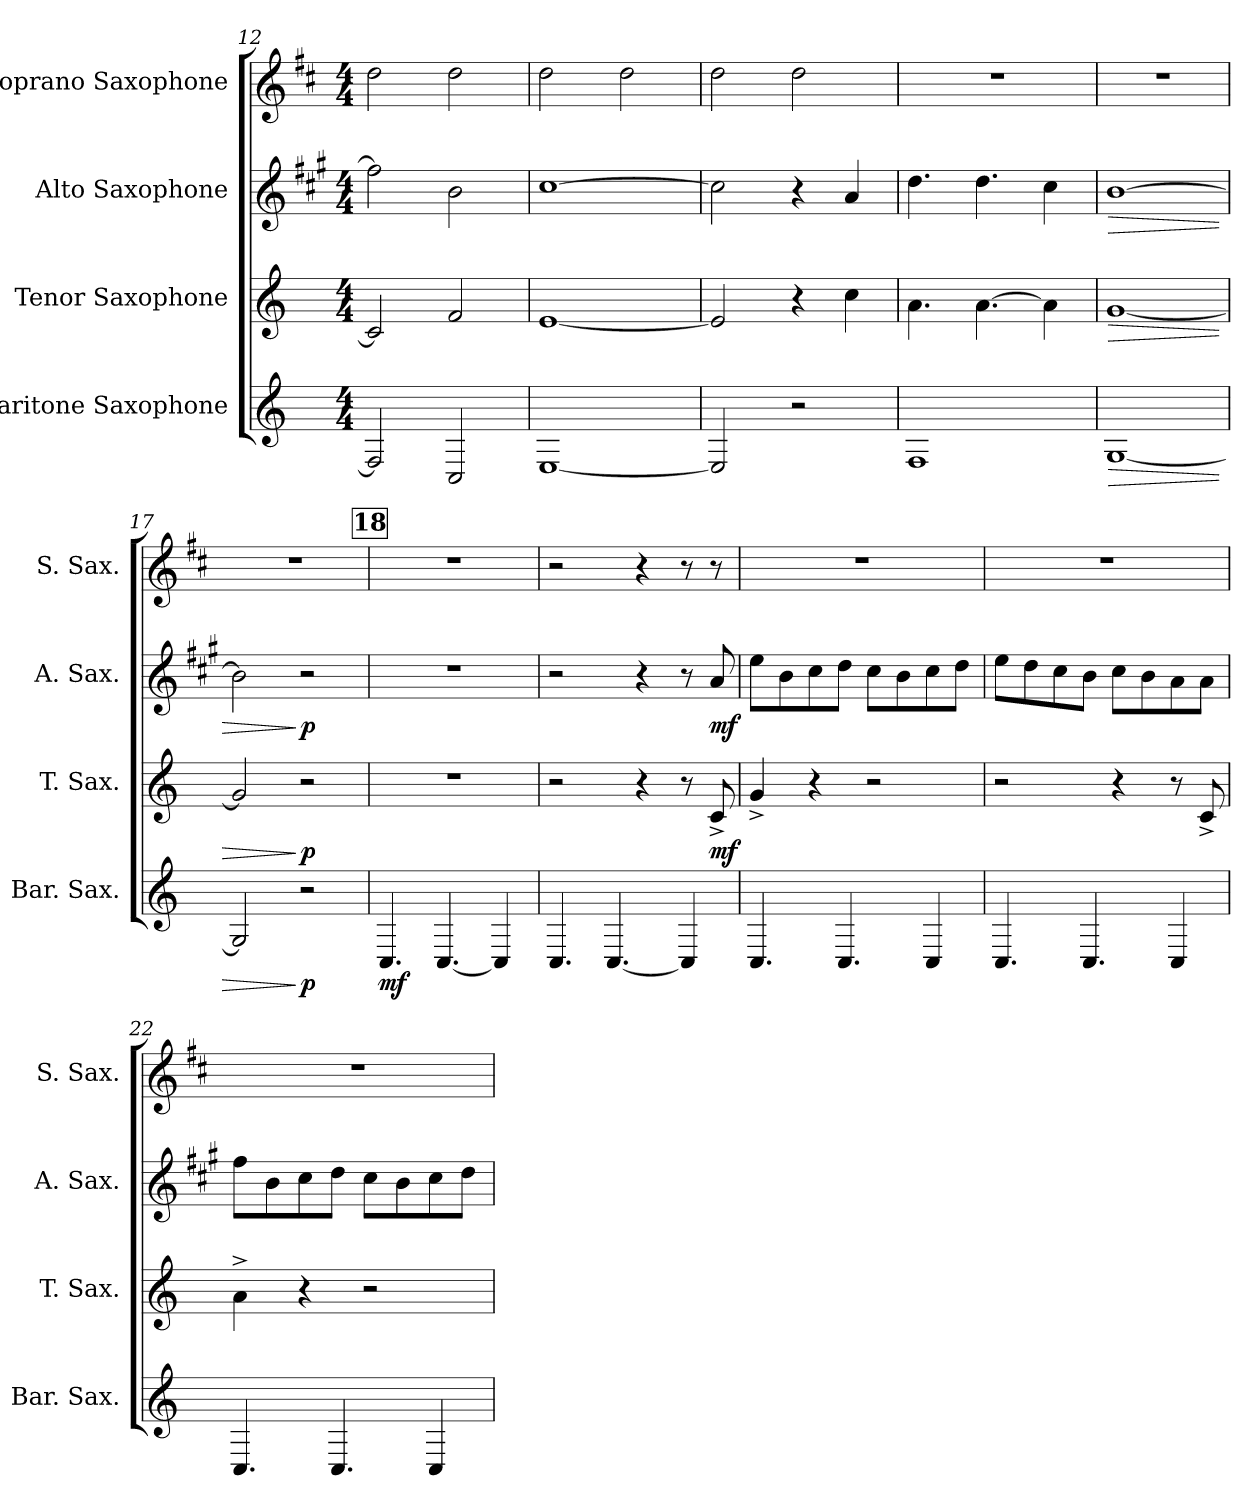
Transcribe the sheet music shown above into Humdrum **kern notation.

**kern	**dynam	**kern	**dynam	**kern	**dynam	**kern
*part4	*part4	*part3	*part3	*part2	*part2	*part1
*staff4	*staff4	*staff3	*staff3	*staff2	*staff2	*staff1
*I"Baritone Saxophone	*	*I"Tenor Saxophone	*	*I"Alto Saxophone	*	*I"Soprano Saxophone
*I'Bar. Sax.	*	*I'T. Sax.	*	*I'A. Sax.	*	*I'S. Sax.
*clefG2	*	*clefG2	*	*clefG2	*	*clefG2
*ITrd12c21	*	*ITrd8c14	*	*ITrd5c9	*	*ITrd1c2
*k[]	*	*k[]	*	*k[]	*	*k[]
*M4/4	*	*M4/4	*	*M4/4	*	*M4/4
=12	=12	=12	=12	=12	=12	=12
2FF/]	.	2C/]	.	2a\]	.	2cc\
2CC/	.	2F/	.	2d\	.	2cc\
=13	=13	=13	=13	=13	=13	=13
[1EE	.	[1E	.	[1e	.	2cc\
.	.	.	.	.	.	2cc\
=14	=14	=14	=14	=14	=14	=14
2EE/]	.	2E/]	.	2e\]	.	2cc\
2r	.	4r	.	4r	.	2cc\
.	.	4c\	.	4c/	.	.
=15	=15	=15	=15	=15	=15	=15
1FF	.	4.A\	.	4.f\	.	1r
.	.	[4.A\	.	4.f\	.	.
.	.	4A\]	.	4e\	.	.
=16	=16	=16	=16	=16	=16	=16
!	!LO:HP:b	!	!LO:HP:b	!	!LO:HP:b	!
[1GG	>	[1G	>	[1d	>	1r
=17	=17	=17	=17	=17	=17	=17
2GG/]	.	2G/]	.	2d\]	.	1r
!	!LO:DY:n=1:b	!	!LO:DY:n=1:b	!	!LO:DY:n=1:b	!
2r	] p	2r	] p	2r	] p	.
!!LO:REH:place=s1:a:B:fs=14:t=18
=18	=18	=18	=18	=18	=18	=18
!	!LO:DY:b	!	!	!	!	!
4.CC/	mf	1r	.	1r	.	1r
[4.CC/	.	.	.	.	.	.
4CC/]	.	.	.	.	.	.
=19	=19	=19	=19	=19	=19	=19
4.CC/	.	2r	.	2r	.	2r
[4.CC/	.	.	.	.	.	.
.	.	4r	.	4r	.	4r
4CC/]	.	8r	.	8r	.	8r
!	!	!	!LO:DY:b	!	!LO:DY:b	!
.	.	8C^/	mf	8c/	mf	8r
!!LO:PB:g=z
=20	=20	=20	=20	=20	=20	=20
4.CC/	.	4G^/	.	8g\L	.	1r
.	.	.	.	8d\	.	.
.	.	4r	.	8e\	.	.
4.CC/	.	.	.	8f\J	.	.
.	.	2r	.	8e\L	.	.
.	.	.	.	8d\	.	.
4CC/	.	.	.	8e\	.	.
.	.	.	.	8f\J	.	.
=21	=21	=21	=21	=21	=21	=21
4.CC/	.	2r	.	8g\L	.	1r
.	.	.	.	8f\	.	.
.	.	.	.	8e\	.	.
4.CC/	.	.	.	8d\J	.	.
.	.	4r	.	8e\L	.	.
.	.	.	.	8d\	.	.
4CC/	.	8r	.	8c\	.	.
.	.	8C^/	.	8c\J	.	.
=22	=22	=22	=22	=22	=22	=22
4.CC/	.	4A^\	.	8a\L	.	1r
.	.	.	.	8d\	.	.
.	.	4r	.	8e\	.	.
4.CC/	.	.	.	8f\J	.	.
.	.	2r	.	8e\L	.	.
.	.	.	.	8d\	.	.
4CC/	.	.	.	8e\	.	.
.	.	.	.	8f\J	.	.
=	=	=	=	=	=	=
*-	*-	*-	*-	*-	*-	*-
